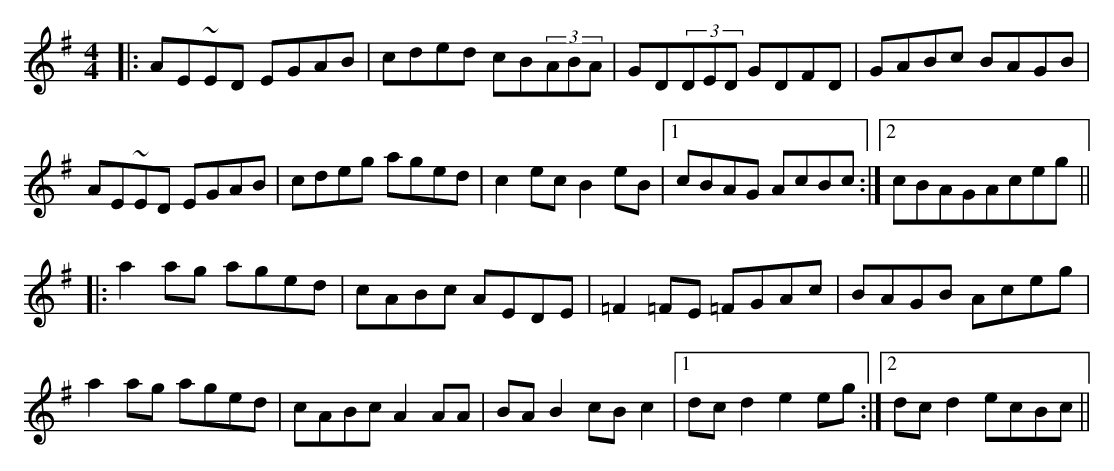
X:1
M:4/4
K:Emin
|:AE~ED EGAB|cded cB(3ABA|GD(3DED GDFD|GABc BAGB|
AE~ED EGAB|cdeg aged|c2ec B2eB|1 cBAG AcBc:|2 cBAGAceg||
|:a2ag aged|cABc AEDE|=F2=FE =FGAc|BAGB Aceg|
a2ag aged|cABc A2AA|BAB2 cBc2|1 dcd2 e2eg:|2 dcd2 ecBc||
